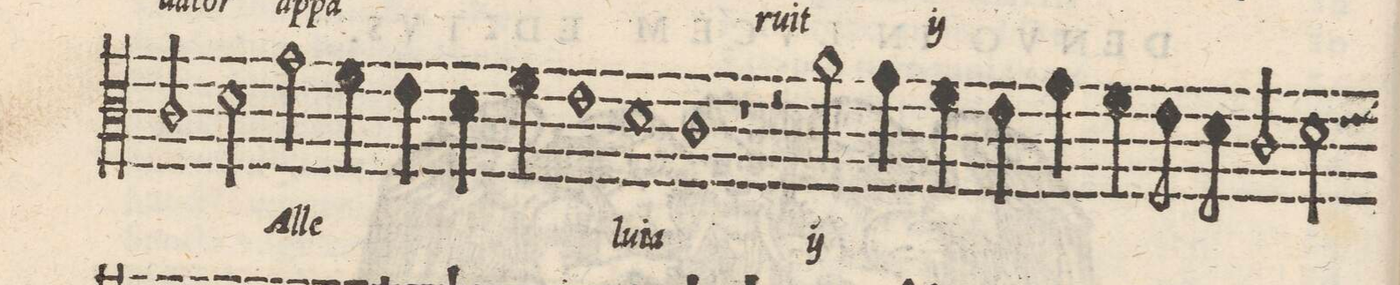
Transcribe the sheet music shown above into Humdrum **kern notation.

**kern	**text
*I"TENOR	*
*clefC3	*
*k[]	*
*met(C|)	*
*M2/1	*
2c/	-ru-
=18-	=18-
2d\	-it
*	*Xij
2g\	Al-
4f\	-le-
4e\	.
4d\	.
4f\	.
=19-	=19-
1e	.
1d	-lu-
=20-	=20-
1c	-ia
1r	.
=21-	=21-
2r	.
*	*ij
2a\	Al-
4g\	-le-
4f\	.
4e\	.
4g\	.
=22-	=22-
4f\	.
8e\	.
8d\	.
2c/	.
2d\	.
*custos:e	*
*-	*-
